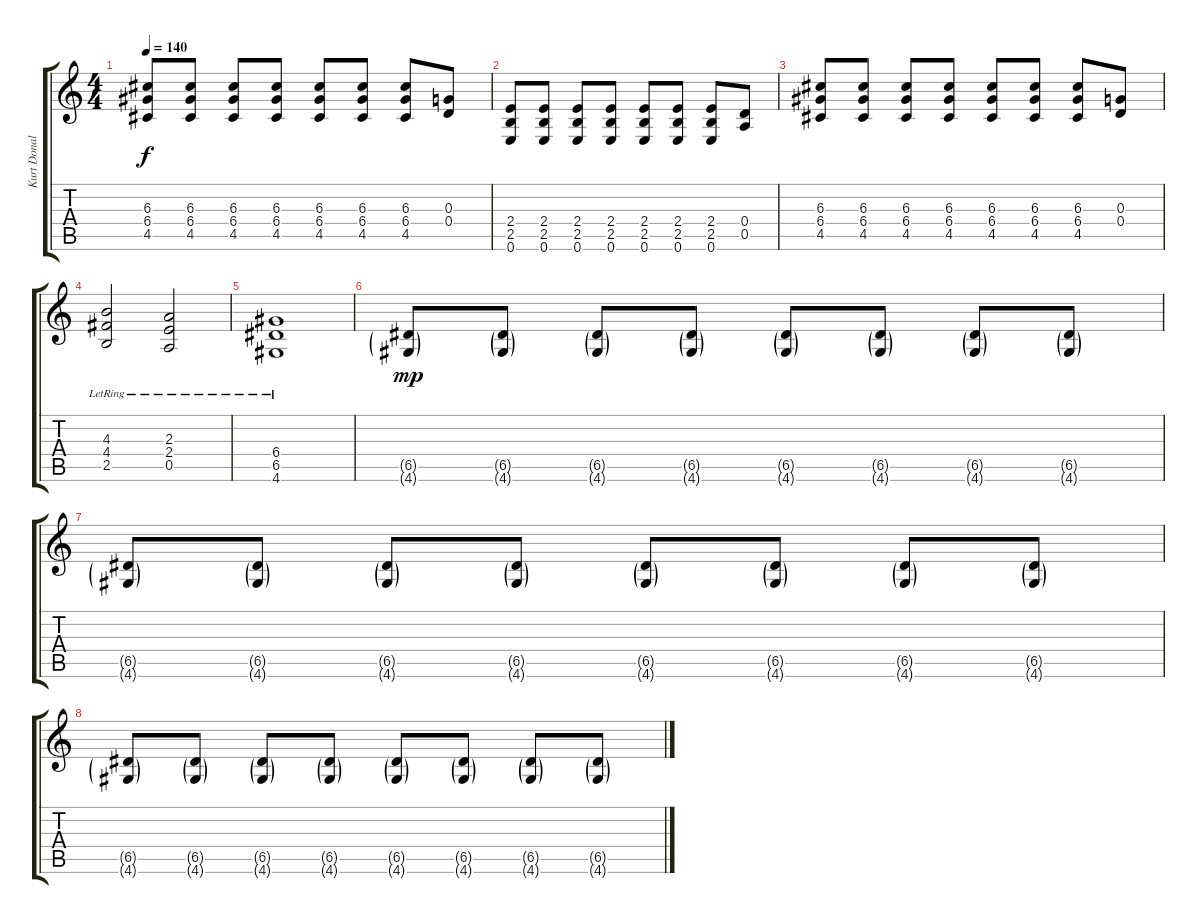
\track ("Kurt Donald Cobain" "Kurt Donal") {instrument electricguitarclean}
\staff {score tabs}
\tuning (E4 B3 G3 D3 A2 E2) {hide}
\ts (4 4)
\tempo 140
\clef g2
\ks c
(6.3 6.4 4.5).8{dy f} (6.3 6.4 4.5).8 (6.3 6.4 4.5).8 (6.3 6.4 4.5).8 (6.3 6.4 4.5).8 (6.3 6.4 4.5).8 (6.3 6.4 4.5).8 (0.3 0.4).8 |
(2.4 2.5 0.6).8 (2.4 2.5 0.6).8 (2.4 2.5 0.6).8 (2.4 2.5 0.6).8 (2.4 2.5 0.6).8 (2.4 2.5 0.6).8 (2.4 2.5 0.6).8 (0.4 0.5).8 |
(6.3 6.4 4.5).8 (6.3 6.4 4.5).8 (6.3 6.4 4.5).8 (6.3 6.4 4.5).8 (6.3 6.4 4.5).8 (6.3 6.4 4.5).8 (6.3 6.4 4.5).8 (0.3 0.4).8 |
(4.3 4.4{lr} 2.5{lr}).2 (2.3 2.4{lr} 0.5{lr}).2 |
(6.4{lr} 6.5{lr} 4.6{lr}).1 |
(6.5{g} 4.6{g}).8{dy mp} (6.5{g} 4.6{g}).8 (6.5{g} 4.6{g}).8 (6.5{g} 4.6{g}).8 (6.5{g} 4.6{g}).8 (6.5{g} 4.6{g}).8 (6.5{g} 4.6{g}).8 (6.5{g} 4.6{g}).8 |
(6.5{g} 4.6{g}).8 (6.5{g} 4.6{g}).8 (6.5{g} 4.6{g}).8 (6.5{g} 4.6{g}).8 (6.5{g} 4.6{g}).8 (6.5{g} 4.6{g}).8 (6.5{g} 4.6{g}).8 (6.5{g} 4.6{g}).8 |
(6.5{g} 4.6{g}).8 (6.5{g} 4.6{g}).8 (6.5{g} 4.6{g}).8 (6.5{g} 4.6{g}).8 (6.5{g} 4.6{g}).8 (6.5{g} 4.6{g}).8 (6.5{g} 4.6{g}).8 (6.5{g} 4.6{g}).8
